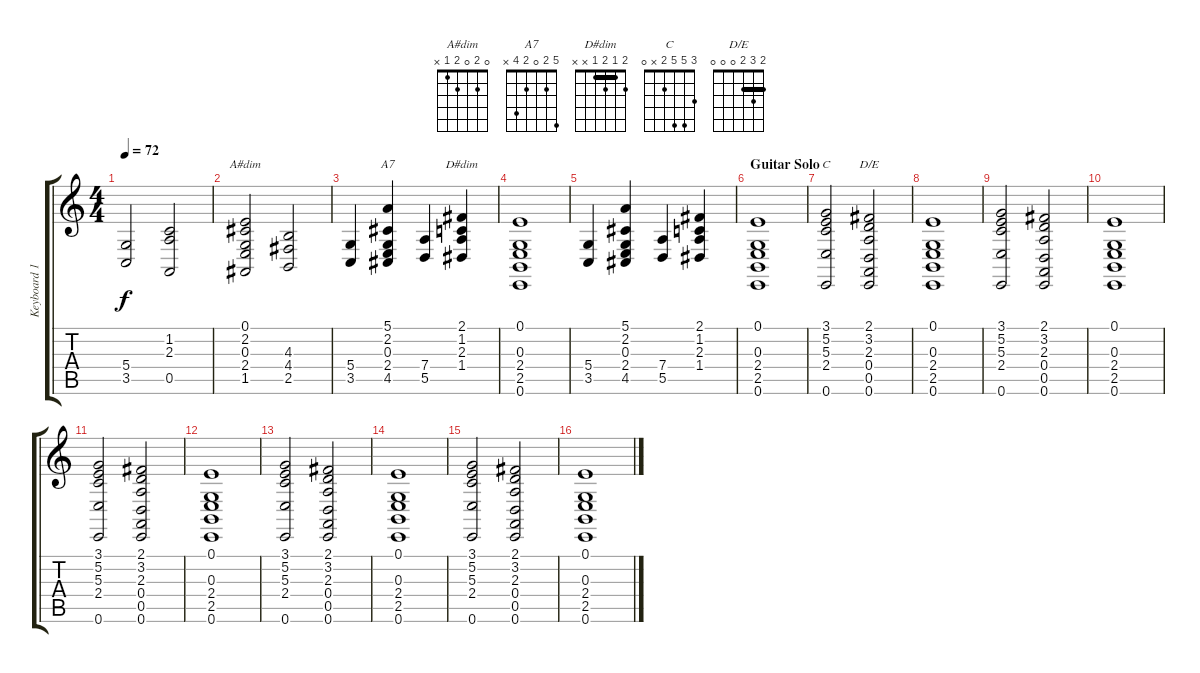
\track ("Keyboard 1" "Keyboard 1") {instrument lead2sawtooth}
\staff {score tabs}
\tuning (E4 B3 G3 D3 A2 E2) {hide}
\chord ("A#dim" 0 2 0 2 1 x)
\chord ("A7" 5 2 0 2 4 x)
\chord ("D#dim" 2 1 2 1 x x) {barre 1}
\chord ("C" 3 5 5 2 x 0)
\chord ("D/E" 2 3 2 0 0 0) {barre 2}
\ts (4 4)
\tempo 72
\clef g2
\ks c
(5.4 3.5).2{dy f} (1.2 2.3 0.5).2 |
(0.1 2.2 0.3 2.4 1.5).2{ch "A#dim"} (4.3 4.4 2.5).2 |
(5.4 3.5).4 (5.1 2.2 0.3 2.4 4.5).4{ch "A7"} (7.4 5.5).4 (2.1 1.2 2.3 1.4).4{ch "D#dim"} |
(0.1 0.3 2.4 2.5 0.6).1 |
(5.4 3.5).4 (5.1 2.2 0.3 2.4 4.5).4 (7.4 5.5).4 (2.1 1.2 2.3 1.4).4 |
\section ("" "Guitar Solo")
(0.1 0.3 2.4 2.5 0.6).1 |
(3.1 5.2 5.3 2.4 0.6).2{ch "C"} (2.1 3.2 2.3 0.4 0.5 0.6).2{ch "D/E"} |
(0.1 0.3 2.4 2.5 0.6).1 |
(3.1 5.2 5.3 2.4 0.6).2 (2.1 3.2 2.3 0.4 0.5 0.6).2 |
(0.1 0.3 2.4 2.5 0.6).1 |
(3.1 5.2 5.3 2.4 0.6).2 (2.1 3.2 2.3 0.4 0.5 0.6).2 |
(0.1 0.3 2.4 2.5 0.6).1 |
(3.1 5.2 5.3 2.4 0.6).2 (2.1 3.2 2.3 0.4 0.5 0.6).2 |
(0.1 0.3 2.4 2.5 0.6).1 |
(3.1 5.2 5.3 2.4 0.6).2 (2.1 3.2 2.3 0.4 0.5 0.6).2 |
(0.1 0.3 2.4 2.5 0.6).1
